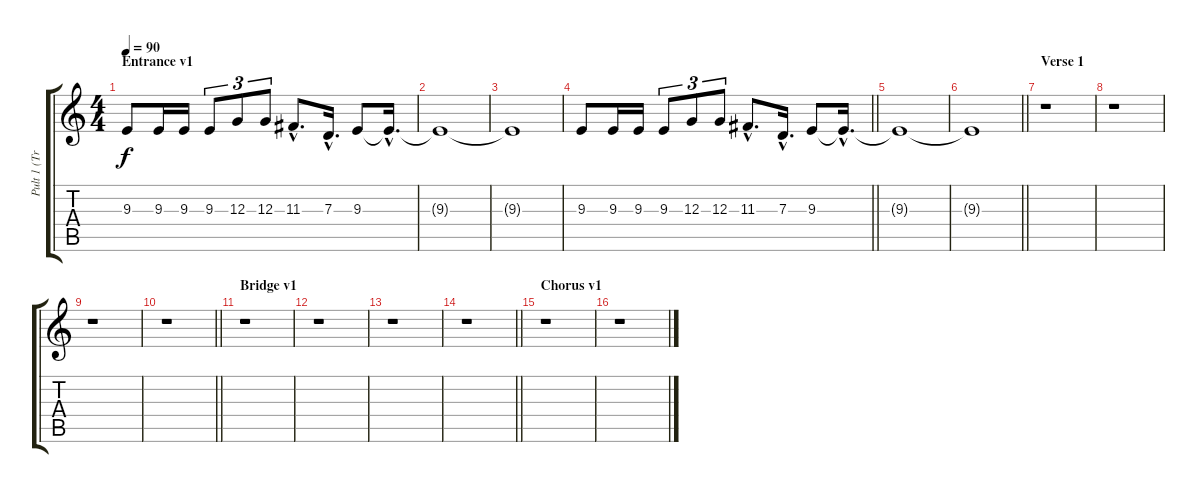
\track ("Pult 1 (Trumpet)" "Pult 1 (Tr") {instrument tuba}
\staff {score tabs}
\tuning (E4 B3 G3 D3 A2 E2) {hide}
\ts (4 4)
\section ("" "Entrance v1")
\tempo 90
\clef g2
\ks c
9.3.8{dy f instrument tuba} 9.3.16 9.3.16 9.3.8{tu (3 2)} 12.3.8{tu (3 2)} 12.3.8{tu (3 2)} 11.3{hac}.8{d} 7.3{hac}.16{d} 9.3.8 9.3{hac t}.16{d} |
9.3{t}.1 |
9.3{t}.1 |
\barLineRight lightlight
9.3.8 9.3.16 9.3.16 9.3.8{tu (3 2)} 12.3.8{tu (3 2)} 12.3.8{tu (3 2)} 11.3{hac}.8{d} 7.3{hac}.16{d} 9.3.8 9.3{hac t}.16{d} |
9.3{t}.1 |
\barLineRight lightlight
9.3{t}.1 |
\section ("" "Verse 1")
r.1 |
r.1 |
r.1 |
\barLineRight lightlight
r.1 |
\section ("" "Bridge v1")
r.1 |
r.1 |
r.1 |
\barLineRight lightlight
r.1 |
\section ("" "Chorus v1")
r.1 |
r.1
